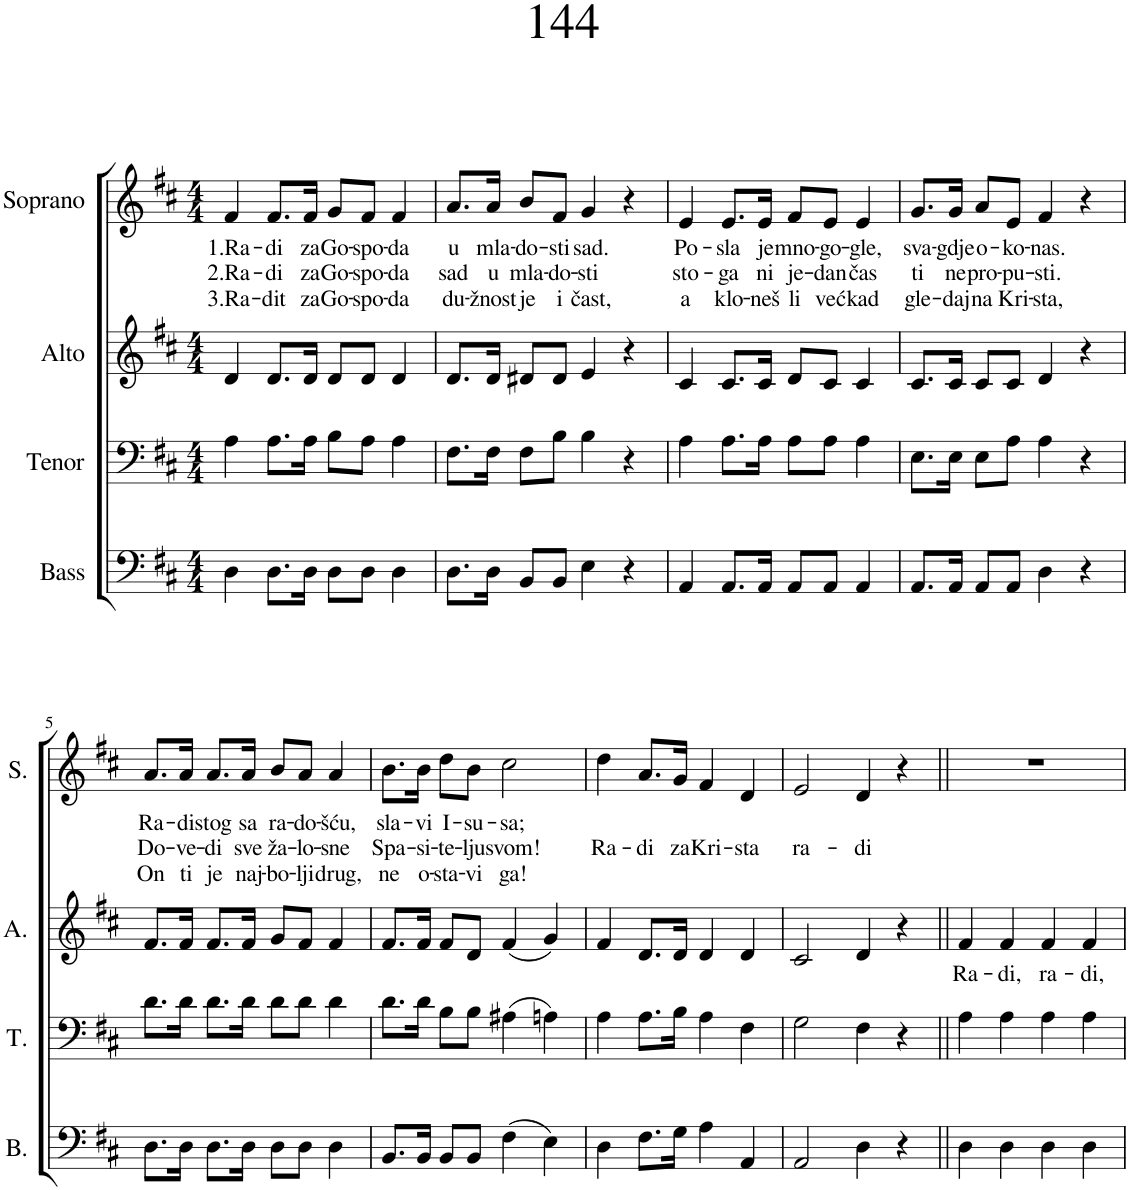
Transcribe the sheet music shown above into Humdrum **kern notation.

**kern	**kern	**kern	**text	**kern	**text	**text	**text
*part4	*part3	*part2	*part2	*part1	*part1	*part1	*part1
*staff4	*staff3	*staff2	*staff2	*staff1	*staff1	*staff1	*staff1
*I"Bass	*I"Tenor	*I"Alto	*	*I"Soprano	*	*	*
*I'B.	*I'T.	*I'A.	*	*I'S.	*	*	*
*clefF4	*clefF4	*clefG2	*	*clefG2	*	*	*
*k[f#c#]	*k[f#c#]	*k[f#c#]	*	*k[f#c#]	*	*	*
*M4/4	*M4/4	*M4/4	*	*M4/4	*	*	*
=1	=1	=1	=1	=1	=1	=1	=1
!	!	!	!	!	!LO:LY:b	!LO:LY:b	!LO:LY:b
4D\	4A\	4d/	.	4f#/	1.Ra-	2.Ra-	3.Ra-
!	!	!	!	!	!LO:LY:b	!LO:LY:b	!LO:LY:b
8.D\L	8.A\L	8.d/L	.	8.f#/L	-di	-di	-dit
!	!	!	!	!	!LO:LY:b	!LO:LY:b	!LO:LY:b
16D\Jk	16A\Jk	16d/Jk	.	16f#/Jk	za	za	za
!	!	!	!	!	!LO:LY:b	!LO:LY:b	!LO:LY:b
8D\L	8B\L	8d/L	.	8g/L	Go-	Go-	Go-
!	!	!	!	!	!LO:LY:b	!LO:LY:b	!LO:LY:b
8D\J	8A\J	8d/J	.	8f#/J	-spo-	-spo-	-spo-
!	!	!	!	!	!LO:LY:b	!LO:LY:b	!LO:LY:b
4D\	4A\	4d/	.	4f#/	-da	-da	-da
=2	=2	=2	=2	=2	=2	=2	=2
!	!	!	!	!	!LO:LY:b	!LO:LY:b	!LO:LY:b
8.D\L	8.F#\L	8.d/L	.	8.a/L	u	sad	du-
!	!	!	!	!	!LO:LY:b	!LO:LY:b	!LO:LY:b
16D\Jk	16F#\Jk	16d/Jk	.	16a/Jk	mla-	u	-žnost
!	!	!	!	!	!LO:LY:b	!LO:LY:b	!LO:LY:b
8BB/L	8F#\L	8d#X/L	.	8b/L	-do-	mla-	je
!	!	!	!	!	!LO:LY:b	!LO:LY:b	!LO:LY:b
8BB/J	8B\J	8d#/J	.	8f#/J	-sti	-do-	i
!	!	!	!	!	!LO:LY:b	!LO:LY:b	!LO:LY:b
4E\	4B\	4e/	.	4g/	sad.	-sti	čast,
4r	4r	4r	.	4r	.	.	.
=3	=3	=3	=3	=3	=3	=3	=3
!	!	!	!	!	!LO:LY:b	!LO:LY:b	!LO:LY:b
4AA/	4A\	4c#/	.	4e/	Po-	sto-	a
!	!	!	!	!	!LO:LY:b	!LO:LY:b	!LO:LY:b
8.AA/L	8.A\L	8.c#/L	.	8.e/L	-sla	-ga	klo-
!	!	!	!	!	!LO:LY:b	!LO:LY:b	!LO:LY:b
16AA/Jk	16A\Jk	16c#/Jk	.	16e/Jk	je	ni	-neš
!	!	!	!	!	!LO:LY:b	!LO:LY:b	!LO:LY:b
8AA/L	8A\L	8d/L	.	8f#/L	mno-	je-	li
!	!	!	!	!	!LO:LY:b	!LO:LY:b	!LO:LY:b
8AA/J	8A\J	8c#/J	.	8e/J	-go-	-dan	već
!	!	!	!	!	!LO:LY:b	!LO:LY:b	!LO:LY:b
4AA/	4A\	4c#/	.	4e/	-gle,	čas	kad
=4	=4	=4	=4	=4	=4	=4	=4
!	!	!	!	!	!LO:LY:b	!LO:LY:b	!LO:LY:b
8.AA/L	8.E\L	8.c#/L	.	8.g/L	sva-	ti	gle-
!	!	!	!	!	!LO:LY:b	!LO:LY:b	!LO:LY:b
16AA/Jk	16E\Jk	16c#/Jk	.	16g/Jk	-gdje	ne	-daj
!	!	!	!	!	!LO:LY:b	!LO:LY:b	!LO:LY:b
8AA/L	8E\L	8c#/L	.	8a/L	o-	pro-	na
!	!	!	!	!	!LO:LY:b	!LO:LY:b	!LO:LY:b
8AA/J	8A\J	8c#/J	.	8e/J	-ko-	-pu-	Kri-
!	!	!	!	!	!LO:LY:b	!LO:LY:b	!LO:LY:b
4D\	4A\	4d/	.	4f#/	-nas.	-sti.	-sta,
4r	4r	4r	.	4r	.	.	.
!!LO:LB:g=z
=5	=5	=5	=5	=5	=5	=5	=5
!	!	!	!	!	!LO:LY:b	!LO:LY:b	!LO:LY:b
8.D\L	8.d\L	8.f#/L	.	8.a/L	Ra-	Do-	On
!	!	!	!	!	!LO:LY:b	!LO:LY:b	!LO:LY:b
16D\Jk	16d\Jk	16f#/Jk	.	16a/Jk	-di	-ve-	ti
!	!	!	!	!	!LO:LY:b	!LO:LY:b	!LO:LY:b
8.D\L	8.d\L	8.f#/L	.	8.a/L	stog	-di	je
!	!	!	!	!	!LO:LY:b	!LO:LY:b	!LO:LY:b
16D\Jk	16d\Jk	16f#/Jk	.	16a/Jk	sa	sve	naj-
!	!	!	!	!	!LO:LY:b	!LO:LY:b	!LO:LY:b
8D\L	8d\L	8g/L	.	8b/L	ra-	ža-	-bo-
!	!	!	!	!	!LO:LY:b	!LO:LY:b	!LO:LY:b
8D\J	8d\J	8f#/J	.	8a/J	-do-	-lo-	-lji
!	!	!	!	!	!LO:LY:b	!LO:LY:b	!LO:LY:b
4D\	4d\	4f#/	.	4a/	-šću,	-sne	drug,
=6	=6	=6	=6	=6	=6	=6	=6
!	!	!	!	!	!LO:LY:b	!LO:LY:b	!LO:LY:b
8.BB/L	8.d\L	8.f#/L	.	8.b\L	sla-	Spa-	ne
!	!	!	!	!	!LO:LY:b	!LO:LY:b	!LO:LY:b
16BB/Jk	16d\Jk	16f#/Jk	.	16b\Jk	-vi	-si-	o-
!	!	!	!	!	!LO:LY:b	!LO:LY:b	!LO:LY:b
8BB/L	8B\L	8f#/L	.	8dd\L	I-	-te-	-sta-
!	!	!	!	!	!LO:LY:b	!LO:LY:b	!LO:LY:b
8BB/J	8B\J	8d/J	.	8b\J	-su-	-lju	-vi
!	!	!	!	!	!LO:LY:b	!LO:LY:b	!LO:LY:b
(4F#\	(4A#X\	(4f#/	.	2cc#\	-sa;	svom!	ga!
4E\)	4An\)	4g/)	.	.	.	.	.
=7	=7	=7	=7	=7	=7	=7	=7
!	!	!	!	!	!	!LO:LY:b	!
4D\	4A\	4f#/	.	4dd\	.	Ra-	.
!	!	!	!	!	!	!LO:LY:b	!
8.F#\L	8.A\L	8.d/L	.	8.a/L	.	-di	.
!	!	!	!	!	!	!LO:LY:b	!
16G\Jk	16B\Jk	16d/Jk	.	16g/Jk	.	za	.
!	!	!	!	!	!	!LO:LY:b	!
4A\	4A\	4d/	.	4f#/	.	Kri-	.
!	!	!	!	!	!	!LO:LY:b	!
4AA/	4F#\	4d/	.	4d/	.	-sta	.
=8	=8	=8	=8	=8	=8	=8	=8
!	!	!	!	!	!	!LO:LY:b	!
2AA/	2G\	2c#/	.	2e/	.	ra-	.
!	!	!	!	!	!	!LO:LY:b	!
4D\	4F#\	4d/	.	4d/	.	-di	.
4r	4r	4r	.	4r	.	.	.
=9||	=9||	=9||	=9||	=9||	=9||	=9||	=9||
!	!	!	!LO:LY:b	!	!	!	!
4D\	4A\	4f#/	Ra-	1r	.	.	.
!	!	!	!LO:LY:b	!	!	!	!
4D\	4A\	4f#/	-di,	.	.	.	.
!	!	!	!LO:LY:b	!	!	!	!
4D\	4A\	4f#/	ra-	.	.	.	.
!	!	!	!LO:LY:b	!	!	!	!
4D\	4A\	4f#/	-di,	.	.	.	.
=	=	=	=	=	=	=	=
*-	*-	*-	*-	*-	*-	*-	*-
